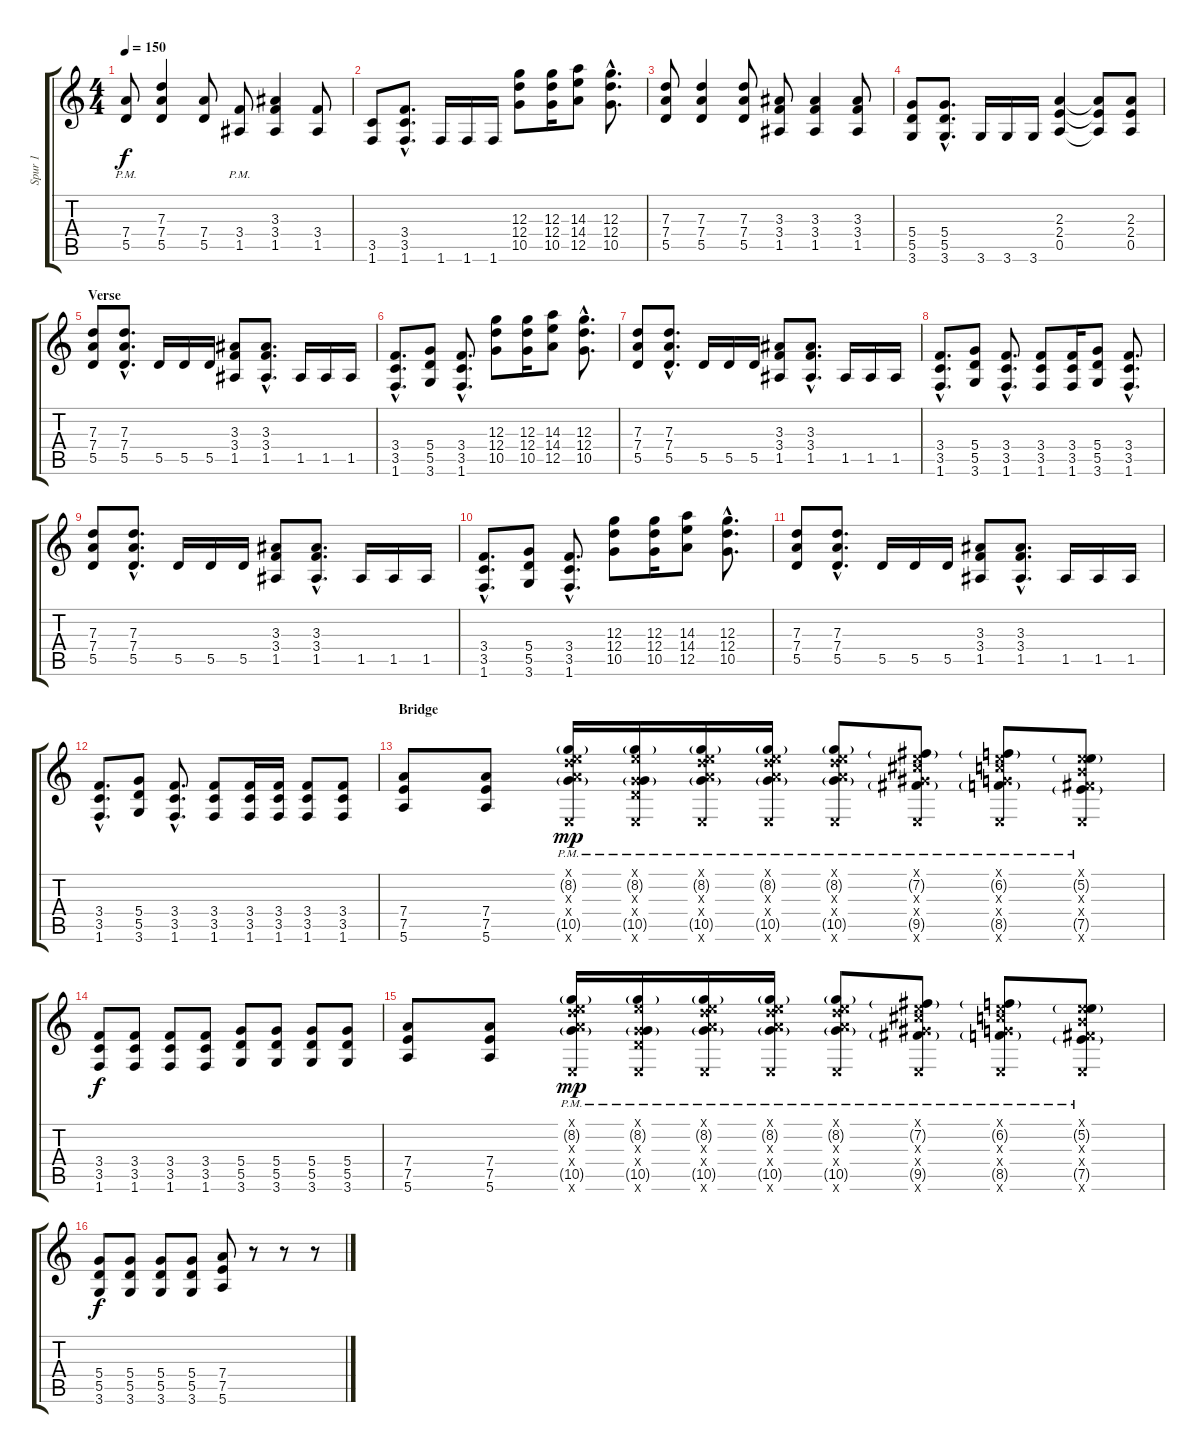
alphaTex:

\track ("Spur 1" "Spur 1") {instrument distortionguitar}
\staff {score tabs}
\tuning (E4 B3 G3 D3 A2 E2) {hide}
\ts (4 4)
\tempo 150
\clef g2
\ks c
(7.4{pm} 5.5{pm}).8{dy f} (7.3 7.4 5.5).4 (7.4 5.5).8 (3.4{pm} 1.5{pm}).8 (3.3 3.4 1.5).4 (3.4 1.5).8 |
(3.5 1.6).8 (3.4{hac} 3.5{hac} 1.6{hac}).8{d} 1.6.16 1.6.16 1.6.16 (12.3 12.4 10.5).8 (12.3 12.4 10.5).16 (14.3 14.4 12.5).8 (12.3{hac} 12.4{hac} 10.5{hac}).8{d} |
(7.3 7.4 5.5).8 (7.3 7.4 5.5).4 (7.3 7.4 5.5).8 (3.3 3.4 1.5).8 (3.3 3.4 1.5).4 (3.3 3.4 1.5).8 |
(5.4 5.5 3.6).8 (5.4{hac} 5.5{hac} 3.6{hac}).8{d} 3.6.16 3.6.16 3.6.16 (2.3 2.4 0.5).4 (2.3{t} 2.4{t} 0.5{t}).8 (2.3 2.4 0.5).8 |
\section ("" "Verse")
(7.3 7.4 5.5).8 (7.3{hac} 7.4{hac} 5.5{hac}).8{d} 5.5.16 5.5.16 5.5.16 (3.3 3.4 1.5).8 (3.3{hac} 3.4{hac} 1.5{hac}).8{d} 1.5.16 1.5.16 1.5.16 |
(3.4{hac} 3.5{hac} 1.6{hac}).8{d} (5.4 5.5 3.6).8 (3.4{hac} 3.5{hac} 1.6{hac}).8{d} (12.3 12.4 10.5).8 (12.3 12.4 10.5).16 (14.3 14.4 12.5).8 (12.3{hac} 12.4{hac} 10.5{hac}).8{d} |
(7.3 7.4 5.5).8 (7.3{hac} 7.4{hac} 5.5{hac}).8{d} 5.5.16 5.5.16 5.5.16 (3.3 3.4 1.5).8 (3.3{hac} 3.4{hac} 1.5{hac}).8{d} 1.5.16 1.5.16 1.5.16 |
(3.4{hac} 3.5{hac} 1.6{hac}).8{d} (5.4 5.5 3.6).8 (3.4{hac} 3.5{hac} 1.6{hac}).8{d} (3.4 3.5 1.6).8 (3.4 3.5 1.6).16 (5.4 5.5 3.6).8 (3.4{hac} 3.5{hac} 1.6{hac}).8{d} |
(7.3 7.4 5.5).8 (7.3{hac} 7.4{hac} 5.5{hac}).8{d} 5.5.16 5.5.16 5.5.16 (3.3 3.4 1.5).8 (3.3{hac} 3.4{hac} 1.5{hac}).8{d} 1.5.16 1.5.16 1.5.16 |
(3.4{hac} 3.5{hac} 1.6{hac}).8{d} (5.4 5.5 3.6).8 (3.4{hac} 3.5{hac} 1.6{hac}).8{d} (12.3 12.4 10.5).8 (12.3 12.4 10.5).16 (14.3 14.4 12.5).8 (12.3{hac} 12.4{hac} 10.5{hac}).8{d} |
(7.3 7.4 5.5).8 (7.3{hac} 7.4{hac} 5.5{hac}).8{d} 5.5.16 5.5.16 5.5.16 (3.3 3.4 1.5).8 (3.3{hac} 3.4{hac} 1.5{hac}).8{d} 1.5.16 1.5.16 1.5.16 |
(3.4{hac} 3.5{hac} 1.6{hac}).8{d} (5.4 5.5 3.6).8 (3.4{hac} 3.5{hac} 1.6{hac}).8{d} (3.4 3.5 1.6).8 (3.4 3.5 1.6).16 (3.4 3.5 1.6).16 (3.4 3.5 1.6).8 (3.4 3.5 1.6).8 |
\section ("" "Bridge")
(7.4 7.5 5.6).8 (7.4 7.5 5.6).8 (0.1{x} 8.2{g pm} 7.3{x} 7.4{x} 10.5{g pm} 0.6{x}).16{dy mp} (0.1{x} 8.2{g pm} 0.3{x} 0.4{x} 10.5{g pm} 0.6{x}).16 (0.1{x} 8.2{g pm} 7.3{x} 7.4{x} 10.5{g pm} 0.6{x}).16 (0.1{x} 8.2{g pm} 7.3{x} 7.4{x} 10.5{g pm} 0.6{x}).16 (0.1{x} 8.2{g pm} 7.3{x} 7.4{x} 10.5{g pm} 0.6{x}).8 (0.1{x} 7.2{g pm} 6.3{x} 6.4{x} 9.5{g pm} 0.6{x}).8 (0.1{x} 6.2{g pm} 5.3{x} 5.4{x} 8.5{g pm} 0.6{x}).8 (0.1{x} 5.2{g pm} 4.3{x} 4.4{x} 7.5{g pm} 0.6{x}).8 |
(3.4 3.5 1.6).8{dy f} (3.4 3.5 1.6).8 (3.4 3.5 1.6).8 (3.4 3.5 1.6).8 (5.4 5.5 3.6).8 (5.4 5.5 3.6).8 (5.4 5.5 3.6).8 (5.4 5.5 3.6).8 |
(7.4 7.5 5.6).8 (7.4 7.5 5.6).8 (0.1{x} 8.2{g pm} 7.3{x} 7.4{x} 10.5{g pm} 0.6{x}).16{dy mp} (0.1{x} 8.2{g pm} 0.3{x} 0.4{x} 10.5{g pm} 0.6{x}).16 (0.1{x} 8.2{g pm} 7.3{x} 7.4{x} 10.5{g pm} 0.6{x}).16 (0.1{x} 8.2{g pm} 7.3{x} 7.4{x} 10.5{g pm} 0.6{x}).16 (0.1{x} 8.2{g pm} 7.3{x} 7.4{x} 10.5{g pm} 0.6{x}).8 (0.1{x} 7.2{g pm} 6.3{x} 6.4{x} 9.5{g pm} 0.6{x}).8 (0.1{x} 6.2{g pm} 5.3{x} 5.4{x} 8.5{g pm} 0.6{x}).8 (0.1{x} 5.2{g pm} 4.3{x} 4.4{x} 7.5{g pm} 0.6{x}).8 |
(5.4 5.5 3.6).8{dy f} (5.4 5.5 3.6).8 (5.4 5.5 3.6).8 (5.4 5.5 3.6).8 (7.4 7.5 5.6).8 r.8 r.8 r.8
